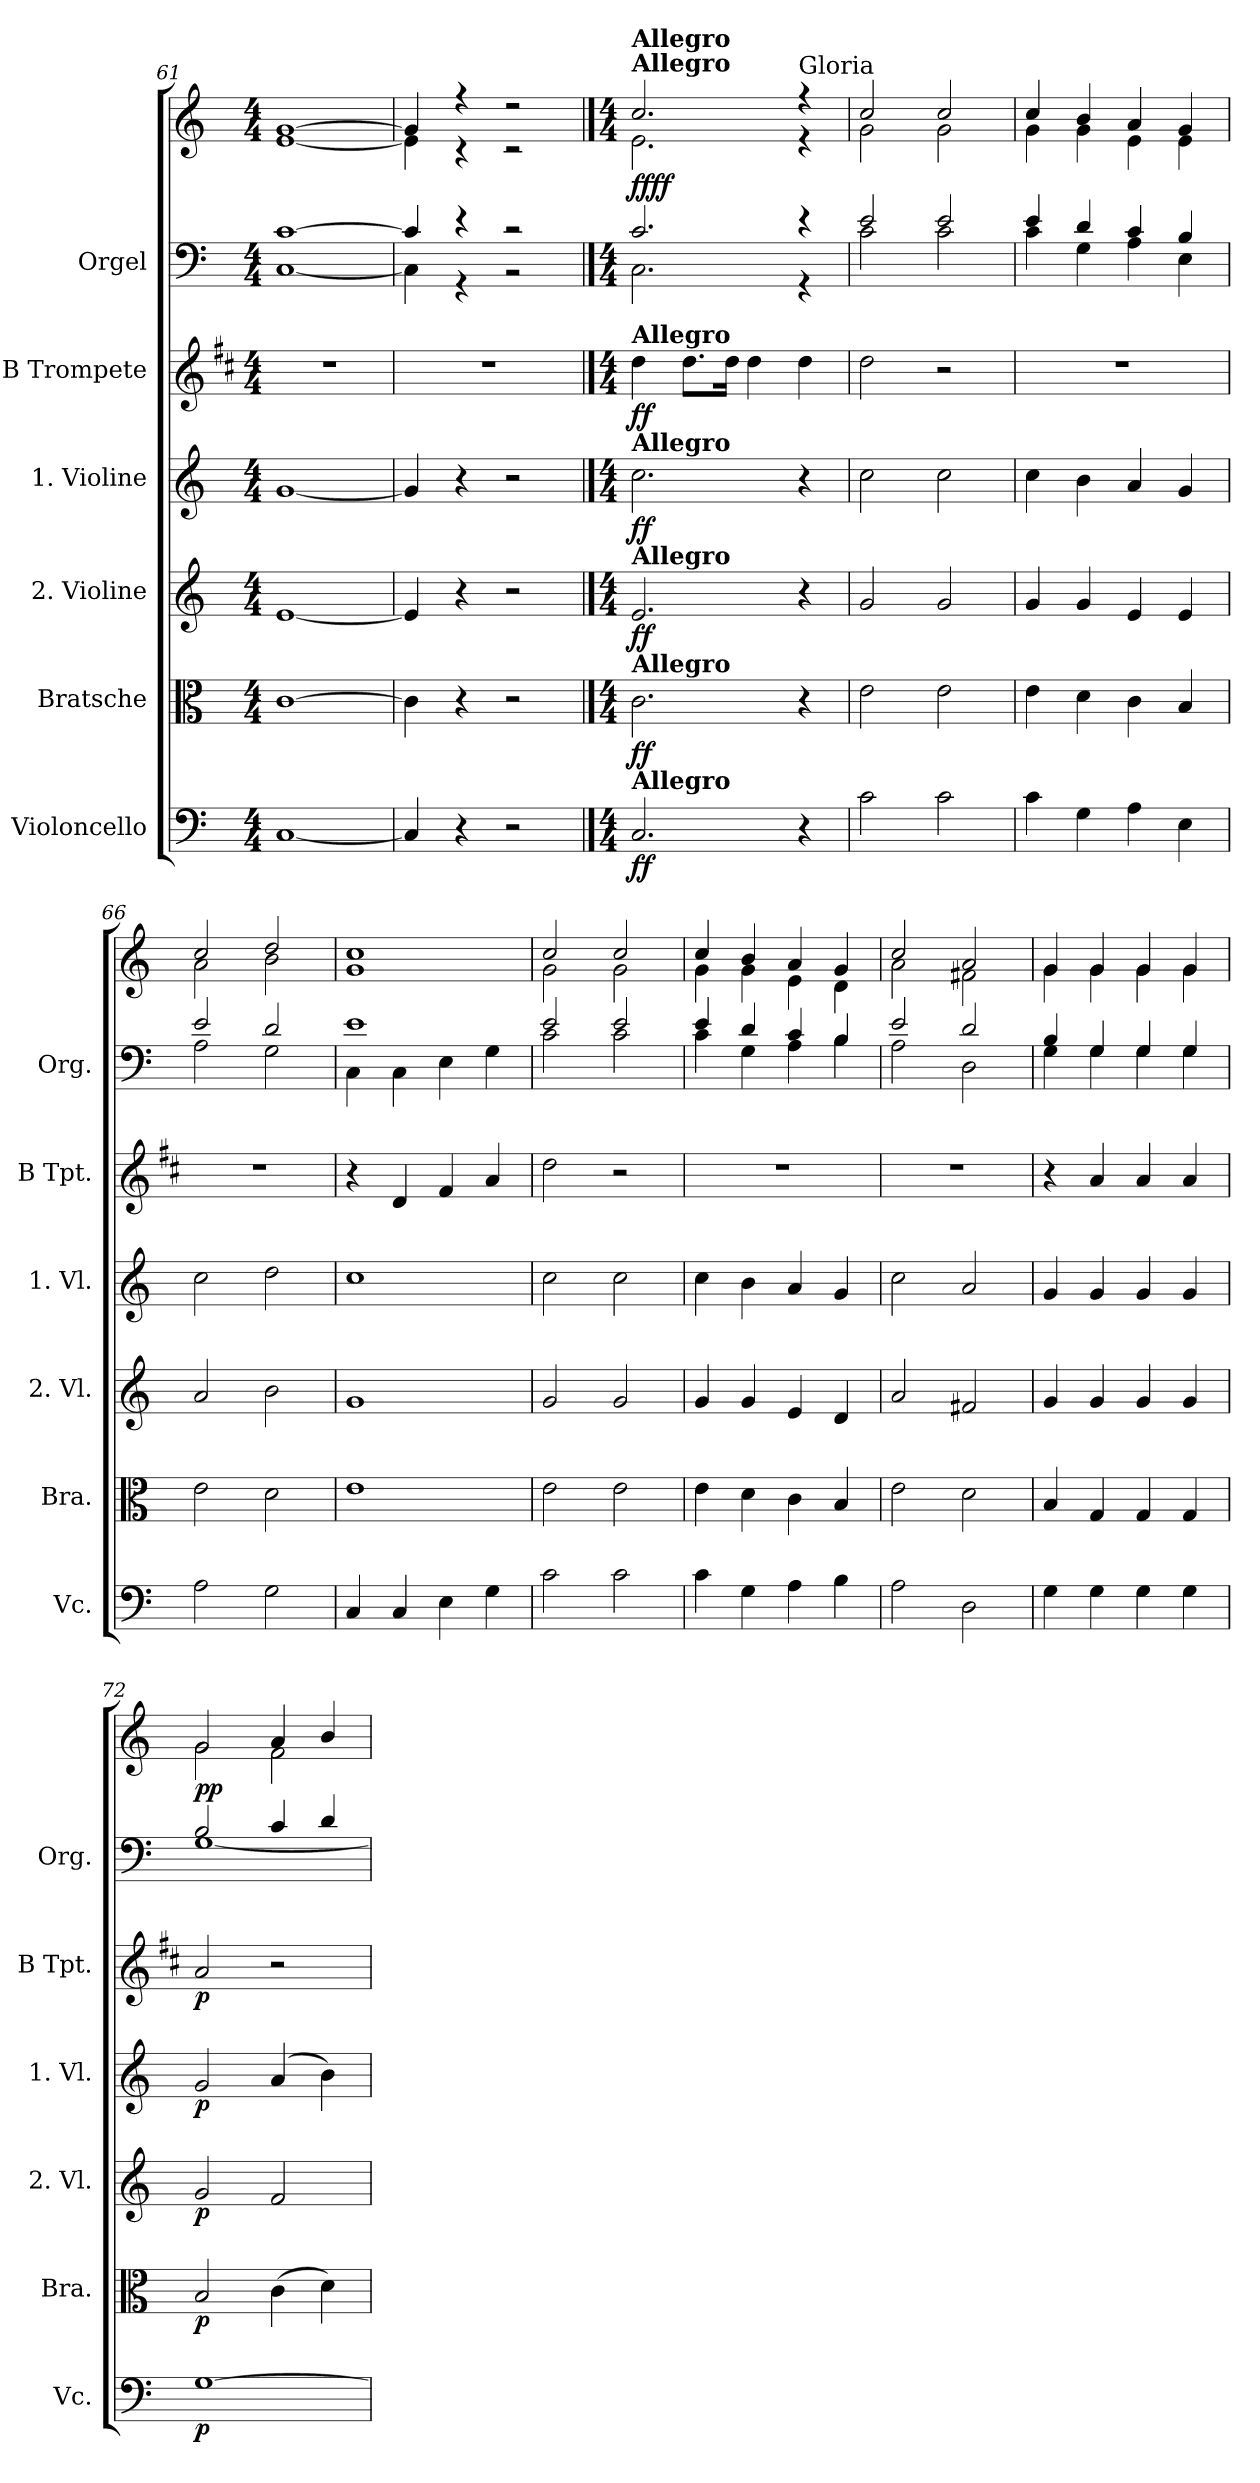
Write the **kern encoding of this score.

**kern	**dynam	**kern	**dynam	**kern	**dynam	**kern	**dynam	**kern	**dynam	**kern	**kern	**dynam
*part6	*part6	*part5	*part5	*part4	*part4	*part3	*part3	*part2	*part2	*part1	*part1	*part1
*staff7	*staff7	*staff6	*staff6	*staff5	*staff5	*staff4	*staff4	*staff3	*staff3	*staff2	*staff1	*staff1/2
*I"Violoncello	*	*I"Bratsche	*	*I"2. Violine	*	*I"1. Violine	*	*I"B Trompete	*	*I"Orgel	*	*
*I'Vc.	*	*I'Bra.	*	*I'2. Vl.	*	*I'1. Vl.	*	*I'B Tpt.	*	*I'Org.	*	*
*clefF4	*	*clefC3	*	*clefG2	*	*clefG2	*	*clefG2	*	*clefF4	*clefG2	*
*	*	*	*	*	*	*	*	*ITrd1c2	*	*	*	*
*k[]	*	*k[]	*	*k[]	*	*k[]	*	*k[]	*	*k[]	*k[]	*
*M4/4	*	*M4/4	*	*M4/4	*	*M4/4	*	*M4/4	*	*M4/4	*M4/4	*
=61	=61	=61	=61	=61	=61	=61	=61	=61	=61	=61	=61	=61
*	*	*	*	*	*	*	*	*	*	*^	*^	*
[1C	.	[1c	.	[1e	.	[1g	.	1r	.	[1c	[1C	[1g	[1e	.
=62	=62	=62	=62	=62	=62	=62	=62	=62	=62	=62	=62	=62	=62	=62
4C/]	.	4c\]	.	4e/]	.	4g/]	.	1r	.	4c/]	4C\]	4g/]	4e\]	.
4r	.	4r	.	4r	.	4r	.	.	.	4r	4r	4r	4r	.
2r	.	2r	.	2r	.	2r	.	.	.	2r	2r	2r	2r	.
!!LO:PB:g=z	!!
==63	==63	==63	==63	==63	==63	==63	==63	==63	==63	==63	==63	==63	==63	==63
*M4/4	*	*M4/4	*	*M4/4	*	*M4/4	*	*M4/4	*	*M4/4	*	*M4/4	*	*
!	!	!	!	!	!	!	!	!	!	!	!	!LO:TX:a:B:t=Allegro	!	!
!	!	!	!	!	!	!	!	!	!	!	!	!LO:TX:a:B:t=Allegro	!	!
!	!	!	!	!	!	!	!	!LO:TX:a:B:t=Allegro	!	!	!	!	!	!
!	!	!	!	!	!	!LO:TX:a:B:t=Allegro	!	!	!	!	!	!	!	!
!	!	!	!	!LO:TX:a:B:t=Allegro	!	!	!	!	!	!	!	!	!	!
!	!	!LO:TX:a:B:t=Allegro	!	!	!	!	!	!	!	!	!	!	!	!
!LO:TX:a:B:t=Allegro	!	!	!	!	!	!	!	!	!	!	!	!	!	!
!	!LO:DY:b	!	!LO:DY:b	!	!LO:DY:b	!	!LO:DY:b	!	!LO:DY:b	!	!	!	!	!LO:DY:b
!	!	!	!	!	!	!	!	!	!	!	!	!	!	!LO:DY:n=1:b
2.C/	ff	2.c\	ff	2.e/	ff	2.cc\	ff	4cc\	ff	2.c/	2.C\	2.cc/	2.e\	ff ff
.	.	.	.	.	.	.	.	8.cc\L	.	.	.	.	.	.
.	.	.	.	.	.	.	.	16cc\Jk	.	.	.	.	.	.
.	.	.	.	.	.	.	.	4cc\	.	.	.	.	.	.
!	!	!	!	!	!	!	!	!	!	!	!	!LO:TX:a:t=Gloria	!	!
4r	.	4r	.	4r	.	4r	.	4cc\	.	4r	4r	4r	4r	.
=64	=64	=64	=64	=64	=64	=64	=64	=64	=64	=64	=64	=64	=64	=64
2c\	.	2e\	.	2g/	.	2cc\	.	2cc\	.	2e/	2c\	2cc/	2g\	.
2c\	.	2e\	.	2g/	.	2cc\	.	2r	.	2e/	2c\	2cc/	2g\	.
=65	=65	=65	=65	=65	=65	=65	=65	=65	=65	=65	=65	=65	=65	=65
4c\	.	4e\	.	4g/	.	4cc\	.	1r	.	4e/	4c\	4cc/	4g\	.
4G\	.	4d\	.	4g/	.	4b\	.	.	.	4d/	4G\	4b/	4g\	.
4A\	.	4c\	.	4e/	.	4a/	.	.	.	4c/	4A\	4a/	4e\	.
4E\	.	4B/	.	4e/	.	4g/	.	.	.	4B/	4E\	4g/	4e\	.
=66	=66	=66	=66	=66	=66	=66	=66	=66	=66	=66	=66	=66	=66	=66
2A\	.	2e\	.	2a/	.	2cc\	.	1r	.	2e/	2A\	2cc/	2a\	.
2G\	.	2d\	.	2b\	.	2dd\	.	.	.	2d/	2G\	2dd/	2b\	.
=67	=67	=67	=67	=67	=67	=67	=67	=67	=67	=67	=67	=67	=67	=67
4C/	.	1e	.	1g	.	1cc	.	4r	.	1e	4C\	1cc	1g	.
4C/	.	.	.	.	.	.	.	4c/	.	.	4C\	.	.	.
4E\	.	.	.	.	.	.	.	4e/	.	.	4E\	.	.	.
4G\	.	.	.	.	.	.	.	4g/	.	.	4G\	.	.	.
=68	=68	=68	=68	=68	=68	=68	=68	=68	=68	=68	=68	=68	=68	=68
2c\	.	2e\	.	2g/	.	2cc\	.	2cc\	.	2e/	2c\	2cc/	2g\	.
2c\	.	2e\	.	2g/	.	2cc\	.	2r	.	2e/	2c\	2cc/	2g\	.
=69	=69	=69	=69	=69	=69	=69	=69	=69	=69	=69	=69	=69	=69	=69
4c\	.	4e\	.	4g/	.	4cc\	.	1r	.	4e/	4c\	4cc/	4g\	.
4G\	.	4d\	.	4g/	.	4b\	.	.	.	4d/	4G\	4b/	4g\	.
4A\	.	4c\	.	4e/	.	4a/	.	.	.	4c/	4A\	4a/	4e\	.
4B\	.	4B/	.	4d/	.	4g/	.	.	.	4B/	4B\	4g/	4d\	.
!!LO:LB:g=z	!!
=70	=70	=70	=70	=70	=70	=70	=70	=70	=70	=70	=70	=70	=70	=70
2A\	.	2e\	.	2a/	.	2cc\	.	1r	.	2e/	2A\	2cc/	2a\	.
2D\	.	2d\	.	2f#X/	.	2a/	.	.	.	2d/	2D\	2a/	2f#X\	.
=71	=71	=71	=71	=71	=71	=71	=71	=71	=71	=71	=71	=71	=71	=71
4G\	.	4B/	.	4g/	.	4g/	.	4r	.	4B/	4G\	4g/	4g\	.
4G\	.	4G/	.	4g/	.	4g/	.	4g/	.	4G/	4G\	4g/	4g\	.
4G\	.	4G/	.	4g/	.	4g/	.	4g/	.	4G/	4G\	4g/	4g\	.
4G\	.	4G/	.	4g/	.	4g/	.	4g/	.	4G/	4G\	4g/	4g\	.
=72	=72	=72	=72	=72	=72	=72	=72	=72	=72	=72	=72	=72	=72	=72
!	!LO:DY:b	!	!LO:DY:b	!	!LO:DY:b	!	!LO:DY:b	!	!LO:DY:b	!	!	!	!	!LO:DY:b
!	!	!	!	!	!	!	!	!	!	!	!	!	!	!LO:DY:n=1:b
[1G	p	2B/	p	2g/	p	2g/	p	2g/	p	2B/	[1G	2g/	2g\	p p
.	.	(4c\	.	2f/	.	(4a/	.	2r	.	4c/	.	4a/	2f\	.
.	.	4d\)	.	.	.	4b\)	.	.	.	4d/	.	4b/	.	.
*	*	*	*	*	*	*	*	*	*	*v	*v	*	*	*
*	*	*	*	*	*	*	*	*	*	*	*v	*v	*
=	=	=	=	=	=	=	=	=	=	=	=	=
*-	*-	*-	*-	*-	*-	*-	*-	*-	*-	*-	*-	*-
